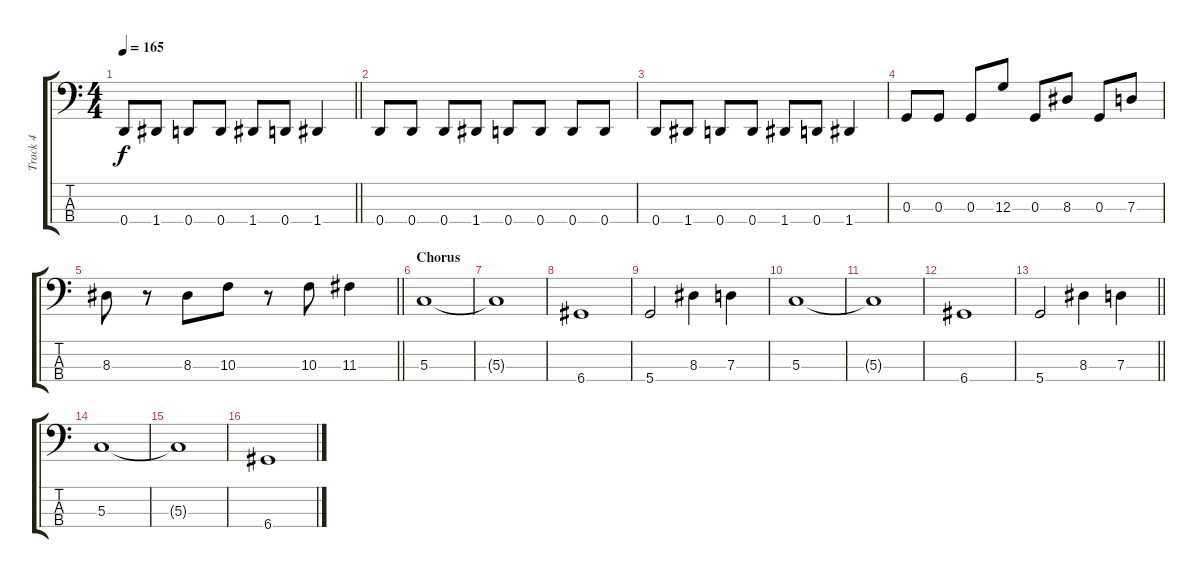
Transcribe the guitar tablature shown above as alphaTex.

\track ("Track 4" "Track 4") {instrument electricbassfinger}
\staff {score tabs}
\tuning (F2 C2 G1 D1) {hide}
\ts (4 4)
\tempo 165
\clef f4
\barLineRight lightlight
\ks c
0.4.8{dy f} 1.4.8 0.4.8 0.4.8 1.4.8 0.4.8 1.4.4 |
0.4.8 0.4.8 0.4.8 1.4.8 0.4.8 0.4.8 0.4.8 0.4.8 |
0.4.8 1.4.8 0.4.8 0.4.8 1.4.8 0.4.8 1.4.4 |
0.3.8 0.3.8 0.3.8 12.3.8 0.3.8 8.3.8 0.3.8 7.3.8 |
\barLineRight lightlight
8.3.8 r.8 8.3.8 10.3.8 r.8 10.3.8 11.3.4 |
\section ("" "Chorus")
5.3.1 |
5.3{t}.1 |
6.4.1 |
5.4.2 8.3.4 7.3.4 |
5.3.1 |
5.3{t}.1 |
6.4.1 |
\barLineRight lightlight
5.4.2 8.3.4 7.3.4 |
5.3.1 |
5.3{t}.1 |
6.4.1
